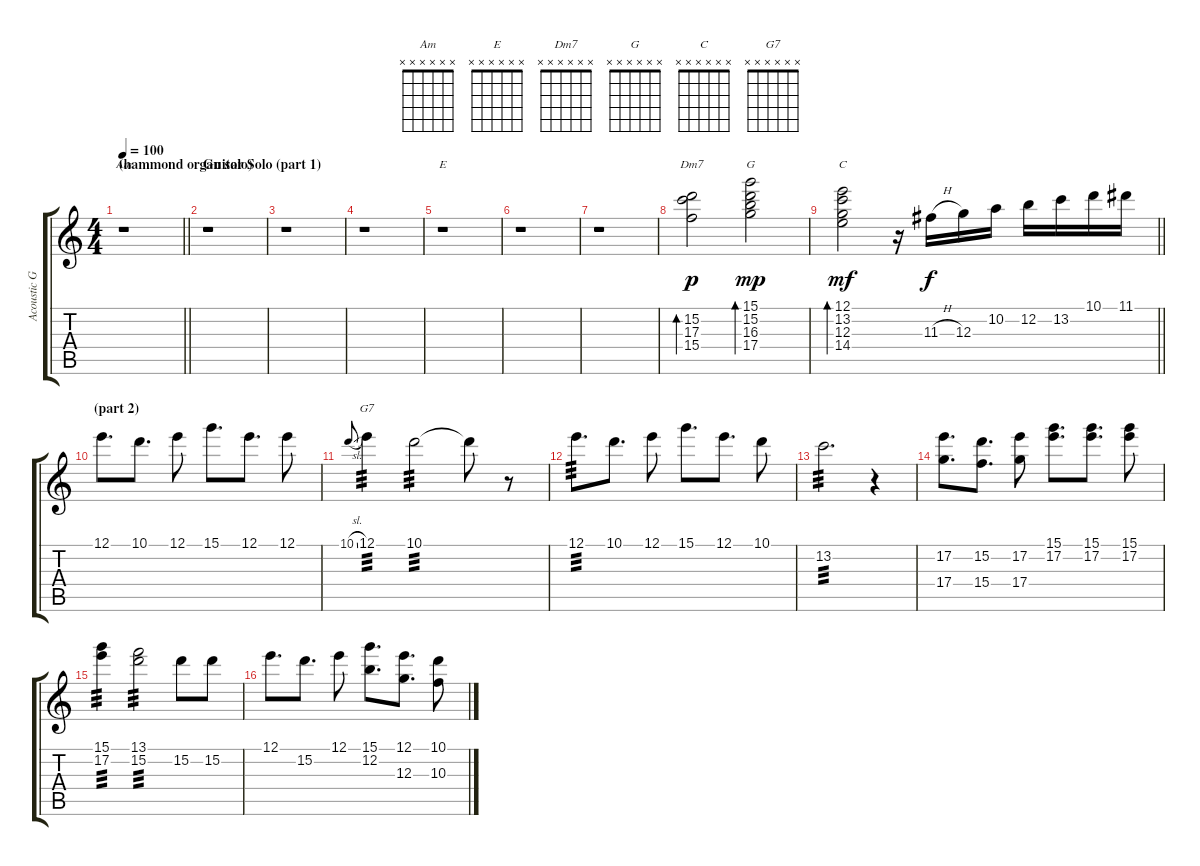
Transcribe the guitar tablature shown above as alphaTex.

\track ("Acoustic Guitar" "Acoustic G") {instrument acousticguitarsteel}
\staff {score tabs}
\tuning (E4 B3 G3 D3 A2 E2) {hide}
\chord ("Am" x x x x x x)
\chord ("E" x x x x x x)
\chord ("Dm7" x x x x x x)
\chord ("G" x x x x x x)
\chord ("C" x x x x x x)
\chord ("G7" x x x x x x)
\ts (4 4)
\section ("" "(hammond organ solo)")
\tempo 100
\clef g2
\barLineRight lightlight
\ks c
r.1{ch "Am" dy p instrument acousticguitarsteel} |
\section ("" "Guitar Solo (part 1)")
r.1 |
r.1 |
r.1 |
r.1{ch "E"} |
r.1 |
r.1 |
(15.2 17.3 15.4).2{bd 120 ch "Dm7"} (15.1 15.2 16.3 17.4).2{bd 120 ch "G" dy mp} |
\barLineRight lightlight
(12.1 13.2 12.3 14.4).2{bd 120 ch "C" dy mf} r.16 11.3{h}.16{dy f} 12.3.16 10.2.16 12.2.16 13.2.16 10.1.16 11.1.16 |
\section ("" "(part 2)")
12.1.8{d} 10.1.8{d} 12.1.8 15.1.8{d} 12.1.8{d} 12.1.8 |
10.1{sl}.8{gr onbeat} 12.1.4{ch "G7" tp 3} 10.1.2{tp 3} 10.1{t}.8 r.8 |
12.1.8{d tp 3} 10.1.8{d} 12.1.8 15.1.8{d} 12.1.8{d} 10.1.8 |
13.2.2{d tp 3} r.4 |
(17.2 17.4).8{d} (15.2 15.4).8{d} (17.2 17.4).8 (15.1 17.2).8{d} (15.1 17.2).8{d} (15.1 17.2).8 |
(15.1 17.2).4{tp 3} (13.1 15.2).2{tp 3} 15.2.8 15.2.8 |
12.1.8{d} 15.2.8{d} 12.1.8 (15.1 12.2).8{d} (12.1 12.3).8{d} (10.1 10.3).8
